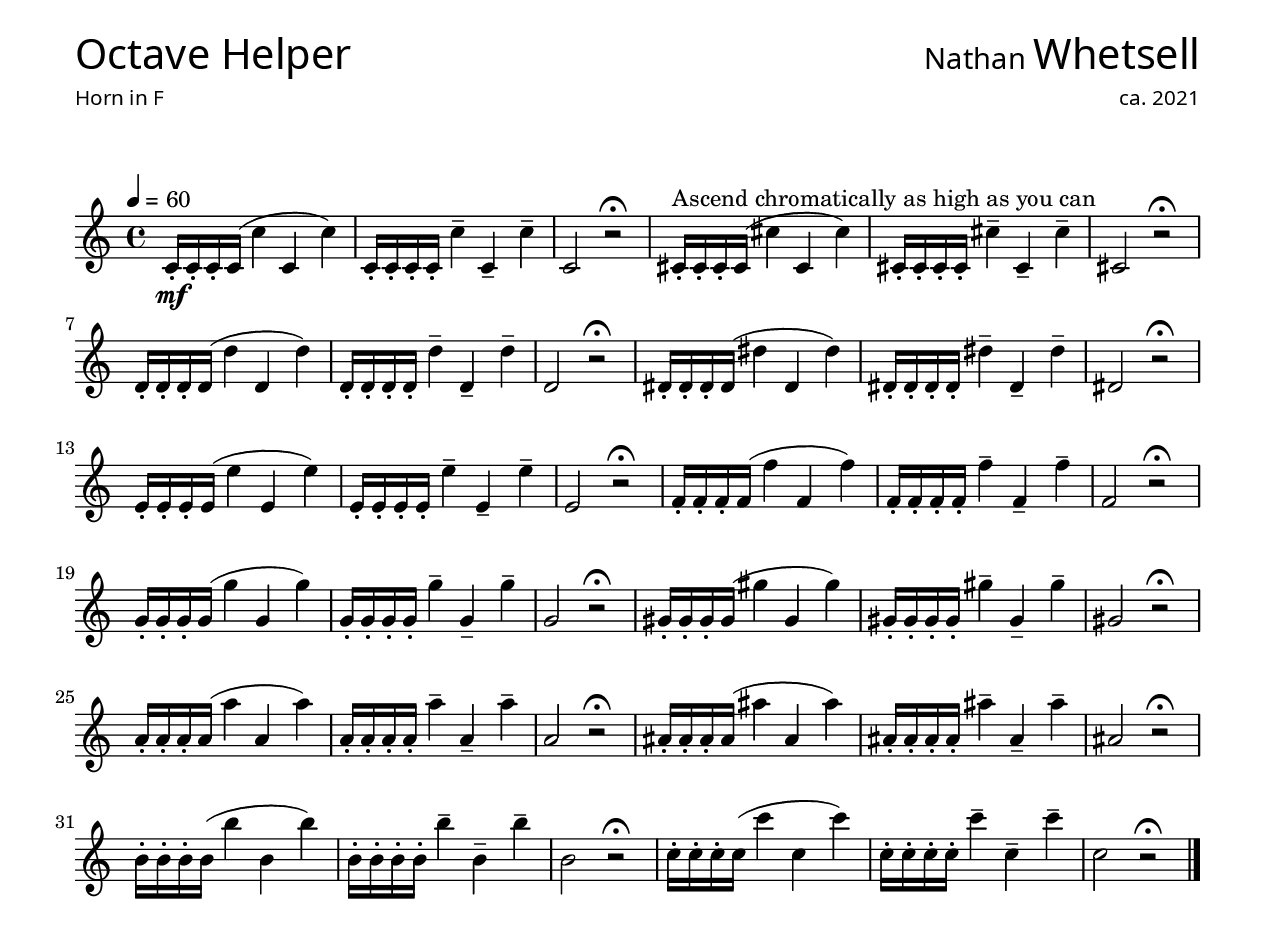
\version "2.22.0"

\header {
  composer-last-name = "Whetsell"
  composer-first-name = "Nathan"
  title = "Octave Helper"
  opus = "ca. 2021"
  instrument = "Horn in F"
}

\language "english"

\relative {
  \tempo 4=60

  c'16-. \mf 16-. 16-. 16( c'4 c,4 c'4) |
  c,16-. 16-. 16-. 16-. c'4-- c,4-- c'4-- |
  c,2 r\fermata |

  c-sharp16-.^"Ascend chromatically as high as you can" 16-. 16-. 16( c-sharp'4 c-sharp,4 c-sharp'4) |
  c-sharp,16-. 16-. 16-. 16-. c-sharp'4-- c-sharp,4-- c-sharp'4-- |
  c-sharp,2 r\fermata | \break

  d16-. 16-. 16-. 16( d'4 d,4 d'4) |
  d,16-. 16-. 16-. 16-. d'4-- d,4-- d'4-- |
  d,2 r\fermata |

  d-sharp16-. 16-. 16-. 16( d-sharp'4 d-sharp,4 d-sharp'4) |
  d-sharp,16-. 16-. 16-. 16-. d-sharp'4-- d-sharp,4-- d-sharp'4-- |
  d-sharp,2 r\fermata | \break

  e16-. 16-. 16-. 16( e'4 e,4 e'4) |
  e,16-. 16-. 16-. 16-. e'4-- e,4-- e'4-- |
  e,2 r\fermata |

  f16-. 16-. 16-. 16( f'4 f,4 f'4) |
  f,16-. 16-. 16-. 16-. f'4-- f,4-- f'4-- |
  f,2 r\fermata | \break

  g16-. 16-. 16-. 16( g'4 g,4 g'4) |
  g,16-. 16-. 16-. 16-. g'4-- g,4-- g'4-- |
  g,2 r\fermata |

  g-sharp16-. 16-. 16-. 16( g-sharp'4 g-sharp,4 g-sharp'4) |
  g-sharp,16-. 16-. 16-. 16-. g-sharp'4-- g-sharp,4-- g-sharp'4-- |
  g-sharp,2 r\fermata | \break

  a16-. 16-. 16-. 16( a'4 a,4 a'4) |
  a,16-. 16-. 16-. 16-. a'4-- a,4-- a'4-- |
  a,2 r\fermata |

  a-sharp16-. 16-. 16-. 16( a-sharp'4 a-sharp,4 a-sharp'4) |
  a-sharp,16-. 16-. 16-. 16-. a-sharp'4-- a-sharp,4-- a-sharp'4-- |
  a-sharp,2 r\fermata | \break

  b16-. 16-. 16-. 16( b'4 b,4 b'4) |
  b,16-. 16-. 16-. 16-. b'4-- b,4-- b'4-- |
  b,2 r\fermata |

  c16-. 16-. 16-. 16( c'4 c,4 c'4) |
  c,16-. 16-. 16-. 16-. c'4-- c,4-- c'4-- |
  c,2 r\fermata | \bar "|."
}

\paper {
  #(set-paper-size "letter")
  left-margin = 0.5\in
  top-margin = 0.5\in
  right-margin = 0.5\in
  bottom-margin = 0.5\in

  % Based on
  % https://github.com/lilypond/lilypond/blob/master/ly/titling-init.ly
  bookTitleMarkup = \markup {
    \override #'(baseline-skip . 3.5)
    \column {
      \fill-line {
        \override #'(font-name . "Playfair Display Regular")
        \abs-fontsize #20
        \fromproperty #'header:title
        \concat {
          \override #'(font-name . "Playfair Display Medium")
          \abs-fontsize #14
          \fromproperty #'header:composer-first-name
          \override #'(font-name . "Playfair Display Medium")
          \abs-fontsize #14
          " "
          \override #'(font-name . "Playfair Display Regular")
          \abs-fontsize #20
          \fromproperty #'header:composer-last-name
        }
      }
      \override #'(font-name . "Playfair Display Medium")
      \abs-fontsize #10
      \fill-line {
        \fromproperty #'header:instrument
        \fromproperty #'header:opus
      }
      \vspace #1.5
    }
  }

  scoreTitleMarkup = \markup {
    \column {
      \fill-line {
        \override #'(font-name . "Playfair Display Regular")
        \abs-fontsize #20
        \fromproperty #'header:piece
      }
      \vspace #0.375
    }
  }

  evenHeaderMarkup = \markup {
    \override #'(font-name . "Playfair Display Medium")
    \abs-fontsize #10
    \column {
      \fill-line {
        \on-the-fly #not-part-first-page \fromproperty #'header:title
        \on-the-fly #not-part-first-page \fromproperty #'header:composer-last-name
        \on-the-fly #print-page-number-check-first \fromproperty #'page:page-number-string
      }
      \on-the-fly #not-part-first-page \vspace #1.5
    }
  }

  oddHeaderMarkup = \evenHeaderMarkup
}

\layout {
  indent = 0
}

\header {
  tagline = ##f
}
